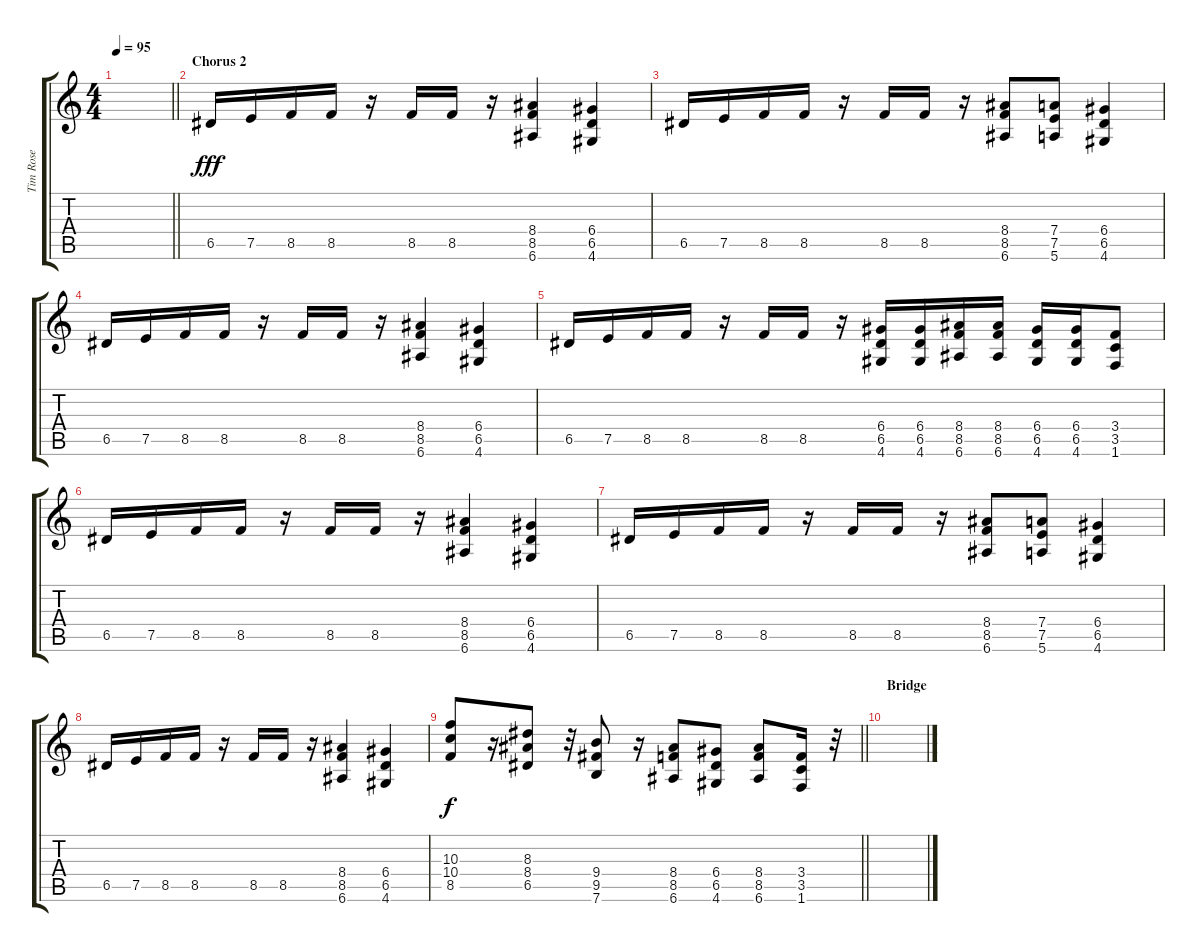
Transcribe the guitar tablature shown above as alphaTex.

\track ("Tim Rose" "Tim Rose") {instrument distortionguitar}
\staff {score tabs}
\tuning (E4 B3 G3 D3 A2 E2) {hide}
\ts (4 4)
\tempo 95
\clef g2
\barLineRight lightlight
\ks c
|
\section ("" "Chorus 2")
6.5.16{dy fff} 7.5.16 8.5.16 8.5.16 r.16 8.5.16 8.5.16 r.16 (8.4 8.5 6.6).4 (6.4 6.5 4.6).4 |
6.5.16 7.5.16 8.5.16 8.5.16 r.16 8.5.16 8.5.16 r.16 (8.4 8.5 6.6).8 (7.4 7.5 5.6).8 (6.4 6.5 4.6).4 |
6.5.16 7.5.16 8.5.16 8.5.16 r.16 8.5.16 8.5.16 r.16 (8.4 8.5 6.6).4 (6.4 6.5 4.6).4 |
6.5.16 7.5.16 8.5.16 8.5.16 r.16 8.5.16 8.5.16 r.16 (6.4 6.5 4.6).16 (6.4 6.5 4.6).16 (8.4 8.5 6.6).16 (8.4 8.5 6.6).16 (6.4 6.5 4.6).16 (6.4 6.5 4.6).16 (3.4 3.5 1.6).8 |
6.5.16 7.5.16 8.5.16 8.5.16 r.16 8.5.16 8.5.16 r.16 (8.4 8.5 6.6).4 (6.4 6.5 4.6).4 |
6.5.16 7.5.16 8.5.16 8.5.16 r.16 8.5.16 8.5.16 r.16 (8.4 8.5 6.6).8 (7.4 7.5 5.6).8 (6.4 6.5 4.6).4 |
6.5.16 7.5.16 8.5.16 8.5.16 r.16 8.5.16 8.5.16 r.16 (8.4 8.5 6.6).4 (6.4 6.5 4.6).4 |
\barLineRight lightlight
(10.3 10.4 8.5).8{dy f} r.16 (8.3 8.4 6.5).8 r.32 (9.4 9.5 7.6).8 r.16 (8.4 8.5 6.6).8 (6.4 6.5 4.6).8 (8.4 8.5 6.6).8 (3.4 3.5 1.6).16 r.32 |
\section ("" "Bridge")
